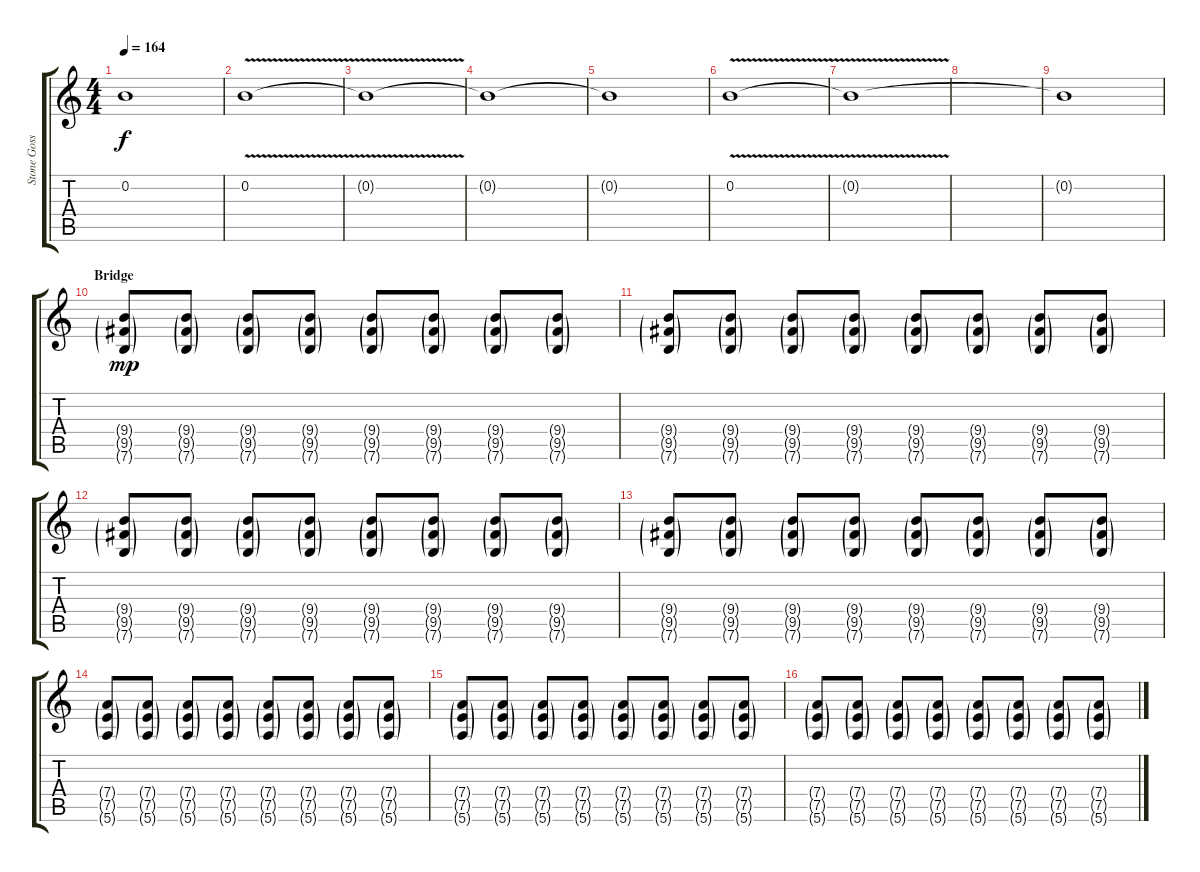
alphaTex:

\track ("Stone Gossard" "Stone Goss") {instrument overdrivenguitar}
\staff {score tabs}
\tuning (E4 B3 G3 D3 A2 E2) {hide}
\ts (4 4)
\tempo 164
\clef g2
\ks c
0.2{t}.1{dy f} |
0.2{v}.1 |
0.2{t}.1 |
0.2{t}.1 |
0.2{t}.1 |
0.2{v}.1 |
0.2{t}.1 |
|
0.2{t}.1 |
\section ("" "Bridge")
(9.4{g} 9.5{g} 7.6{g}).8{dy mp} (9.4{g} 9.5{g} 7.6{g}).8 (9.4{g} 9.5{g} 7.6{g}).8 (9.4{g} 9.5{g} 7.6{g}).8 (9.4{g} 9.5{g} 7.6{g}).8 (9.4{g} 9.5{g} 7.6{g}).8 (9.4{g} 9.5{g} 7.6{g}).8 (9.4{g} 9.5{g} 7.6{g}).8 |
(9.4{g} 9.5{g} 7.6{g}).8 (9.4{g} 9.5{g} 7.6{g}).8 (9.4{g} 9.5{g} 7.6{g}).8 (9.4{g} 9.5{g} 7.6{g}).8 (9.4{g} 9.5{g} 7.6{g}).8 (9.4{g} 9.5{g} 7.6{g}).8 (9.4{g} 9.5{g} 7.6{g}).8 (9.4{g} 9.5{g} 7.6{g}).8 |
(9.4{g} 9.5{g} 7.6{g}).8 (9.4{g} 9.5{g} 7.6{g}).8 (9.4{g} 9.5{g} 7.6{g}).8 (9.4{g} 9.5{g} 7.6{g}).8 (9.4{g} 9.5{g} 7.6{g}).8 (9.4{g} 9.5{g} 7.6{g}).8 (9.4{g} 9.5{g} 7.6{g}).8 (9.4{g} 9.5{g} 7.6{g}).8 |
(9.4{g} 9.5{g} 7.6{g}).8 (9.4{g} 9.5{g} 7.6{g}).8 (9.4{g} 9.5{g} 7.6{g}).8 (9.4{g} 9.5{g} 7.6{g}).8 (9.4{g} 9.5{g} 7.6{g}).8 (9.4{g} 9.5{g} 7.6{g}).8 (9.4{g} 9.5{g} 7.6{g}).8 (9.4{g} 9.5{g} 7.6{g}).8 |
(7.4{g} 7.5{g} 5.6{g}).8 (7.4{g} 7.5{g} 5.6{g}).8 (7.4{g} 7.5{g} 5.6{g}).8 (7.4{g} 7.5{g} 5.6{g}).8 (7.4{g} 7.5{g} 5.6{g}).8 (7.4{g} 7.5{g} 5.6{g}).8 (7.4{g} 7.5{g} 5.6{g}).8 (7.4{g} 7.5{g} 5.6{g}).8 |
(7.4{g} 7.5{g} 5.6{g}).8 (7.4{g} 7.5{g} 5.6{g}).8 (7.4{g} 7.5{g} 5.6{g}).8 (7.4{g} 7.5{g} 5.6{g}).8 (7.4{g} 7.5{g} 5.6{g}).8 (7.4{g} 7.5{g} 5.6{g}).8 (7.4{g} 7.5{g} 5.6{g}).8 (7.4{g} 7.5{g} 5.6{g}).8 |
(7.4{g} 7.5{g} 5.6{g}).8 (7.4{g} 7.5{g} 5.6{g}).8 (7.4{g} 7.5{g} 5.6{g}).8 (7.4{g} 7.5{g} 5.6{g}).8 (7.4{g} 7.5{g} 5.6{g}).8 (7.4{g} 7.5{g} 5.6{g}).8 (7.4{g} 7.5{g} 5.6{g}).8 (7.4{g} 7.5{g} 5.6{g}).8
